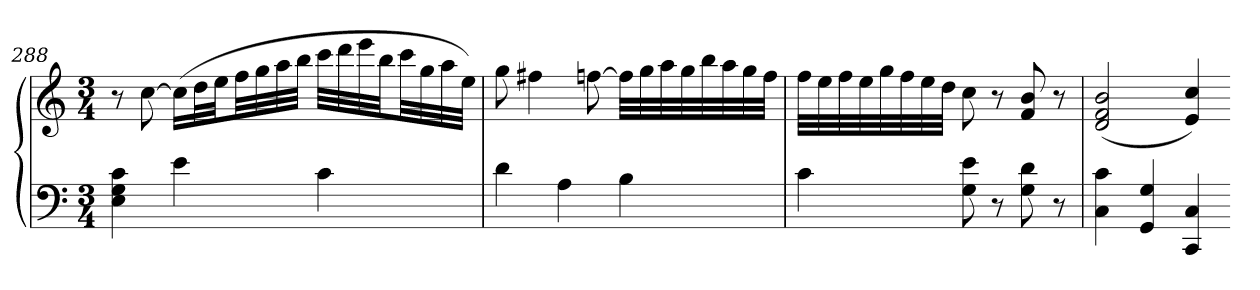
**kern	**kern
*part1	*part1
*staff2	*staff1
*clefF4	*clefG2
*k[]	*k[]
*C:	*C:
*M3/4	*M3/4
=288	=288
4E 4G 4c	8r
.	[8cc
4e	(16ccLL]
.	32ddL
.	32eeJJ
.	32ffLL
.	32gg
.	32aa
.	32bbJJJ
4c	32cccLLL
.	32ddd
.	32eee
.	32bbJJ
.	32cccLL
.	32gg
.	32aa
.	32eeJJJ)
=289	=289
4d	8gg
.	4ff#X
4A	.
.	[8ffn
4B	32ffLLL]
.	32gg
.	32aa
.	32gg
.	32bb
.	32aa
.	32gg
.	32ffJJJ
=290	=290
4c	32ffLLL
.	32ee
.	32ff
.	32ee
.	32gg
.	32ff
.	32ee
.	32ddJJJ
8G 8e	8cc
8r	8r
8G 8d	8f 8b
8r	8r
=291	=291
4C 4c	(2d 2f 2b
4GG 4G	.
4CC 4C	4e 4cc)
=-	=-
*-	*-
